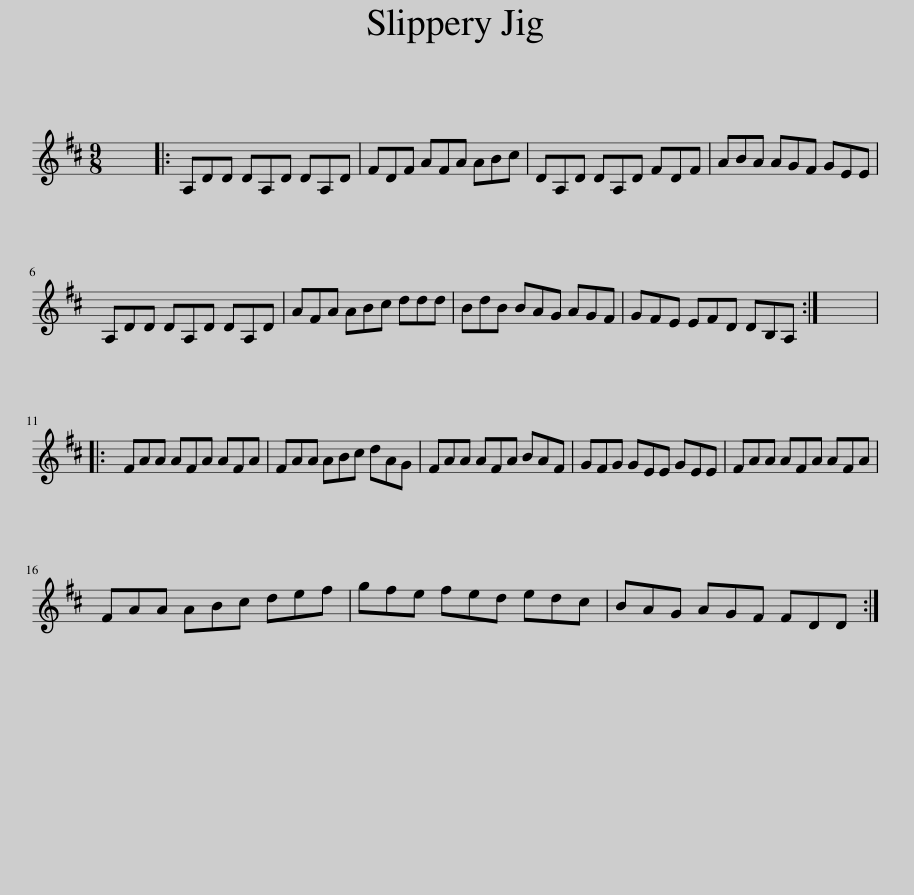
X:1
L:1/8
M:9/8
I:linebreak $
K:D
V:1 treble
V:1
 x9 |: A,DD DA,D DA,D | FDF AFA ABc | DA,D DA,D FDF | ABA AGF GEE |$ %5
 A,DD DA,D DA,D | AFA ABc ddd | BdB BAG AGF | GFE EFD DB,A, :| x9 |:$ %10
 FAA AFA AFA | FAA ABc dAG | FAA AFA BAF | GFG GEE GEE | FAA AFA AFA |$ %15
 FAA ABc def | gfe fed edc | BAG AGF FDD :| %18
